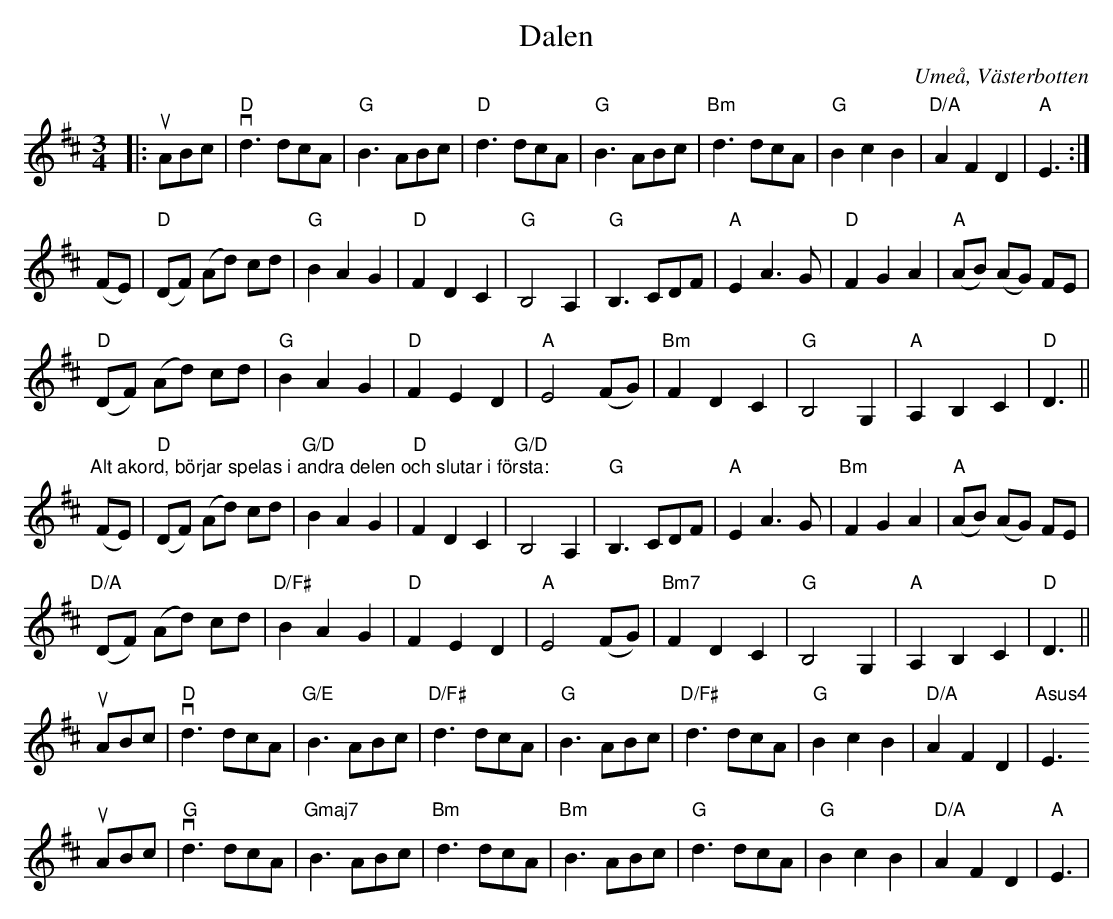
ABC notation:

X:1
T:Dalen
O:Umeå, Västerbotten
M:3/4
L:1/8
K:D
|: uABc | "D"vd3 dcA | "G"B3 ABc | "D" d3 dcA | "G"B3 ABc | "Bm"d3 dcA | "G"B2 c2 B2 | "D/A"A2 F2 D2 | "A"E3 :|
 (FE) | "D"(DF) (Ad) cd | "G"B2 A2 G2 | "D"F2 D2 C2 | "G"B,4 A,2 | "G"B,3 CDF | "A"E2 A3 G | "D"F2 G2 A2 | "A"(AB) (AG) FE |
 "D"(DF) (Ad) cd | "G"B2 A2 G2 | "D"F2 E2 D2 | "A"E4 (FG) | "Bm"F2 D2 C2 | "G"B,4 G,2 | "A"A,2 B,2 C2 | "D"D3 ||
" "
"Alt akord, börjar spelas i andra delen och slutar i första:"
 (FE) | "D"(DF) (Ad) cd | "G/D"B2 A2 G2 | "D"F2 D2 C2 | "G/D"B,4 A,2 | "G"B,3 CDF | "A"E2 A3 G | "Bm"F2 G2 A2 | "A"(AB) (AG) FE |
 "D/A"(DF) (Ad) cd | "D/F#"B2 A2 G2 | "D"F2 E2 D2 | "A"E4 (FG) | "Bm7"F2 D2 C2 | "G"B,4 G,2 | "A"A,2 B,2 C2 | "D"D3 ||
 uABc | "D"vd3 dcA | "G/E"B3 ABc | "D/F#" d3 dcA | "G"B3 ABc | "D/F#"d3 dcA | "G"B2 c2 B2 | " D/A"A2 F2 D2 | "Asus4"E3
uABc | "G"vd3 dcA | "Gmaj7"B3 ABc | "Bm" d3 dcA | "Bm"B3 ABc | "G"d3 dcA | "G"B2 c2 B2 | " D/A"A2 F2 D2 | "A"E3 |
